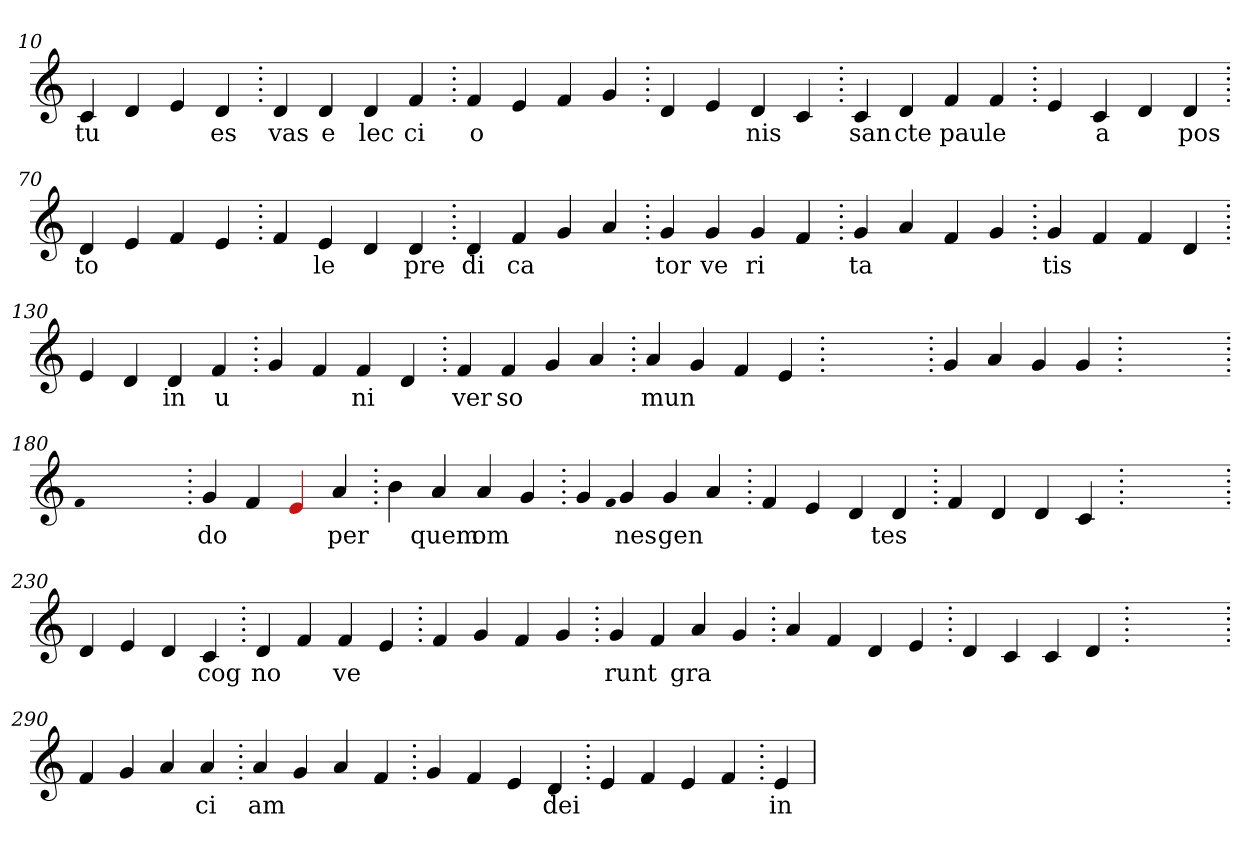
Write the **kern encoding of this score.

**kern	**text
*part1	*part1
*staff1	*staff1
*clefG2	*
=10.	=10.
4c	tu
4d	.
4e	.
4d	es
=20.	=20.
4d	vas
4d	e
4d	lec
4f	ci
=30.	=30.
4f	o
4e	.
4f	.
4g	.
=40.	=40.
4d	.
4e	.
4d	nis
4c	.
=50.	=50.
4c	san
4d	cte
4f	pau
4f	le
=60.	=60.
4e	.
4c	a
4d	.
4d	pos
=70.	=70.
4d	to
4e	.
4f	.
4e	.
=80.	=80.
4f	.
4e	le
4d	.
4d	pre
=90.	=90.
4d	di
4f	ca
4g	.
4a	.
=100.	=100.
4g	tor
4g	ve
4g	ri
4f	.
=110.	=110.
4g	ta
4a	.
4f	.
4g	.
=120.	=120.
4g	tis
4f	.
4f	.
4d	.
=130.	=130.
4e	.
4d	.
4d	in
4f	u
=140.	=140.
4g	.
4f	.
4f	ni
4d	.
=150.	=150.
4f	ver
4f	so
4g	.
4a	.
=160.	=160.
4a	mun
4g	.
4f	.
4e	.
=170.	=170.
1ryy	.
=170.	=170.
4g	.
4a	.
4g	.
4g	.
=180.	=180.
1ryy	.
=180.	=180.
qqf	.
1ryy	.
=180.	=180.
4g	do
4f	.
4Re	.
4a	per
=190.	=190.
4b	.
4a	quem
4a	om
4g	.
=200.	=200.
4g	.
qqf	.
4g	nes
4g	gen
4a	.
=210.	=210.
4f	.
4e	.
4d	.
4d	tes
=220.	=220.
4f	.
4d	.
4d	.
4c	.
=230.	=230.
1ryy	.
=230.	=230.
4d	.
4e	.
4d	.
4c	cog
=240.	=240.
4d	no
4f	.
4f	ve
4e	.
=250.	=250.
4f	.
4g	.
4f	.
4g	.
=260.	=260.
4g	runt
4f	.
4a	gra
4g	.
=270.	=270.
4a	.
4f	.
4d	.
4e	.
=280.	=280.
4d	.
4c	.
4c	.
4d	.
=290.	=290.
1ryy	.
=290.	=290.
4f	.
4g	.
4a	.
4a	ci
=300.	=300.
4a	am
4g	.
4a	.
4f	.
=310.	=310.
4g	.
4f	.
4e	.
4d	dei
=320.	=320.
4e	.
4f	.
4e	.
4f	.
=330.	=330.
4e	in
=	=
*-	*-
